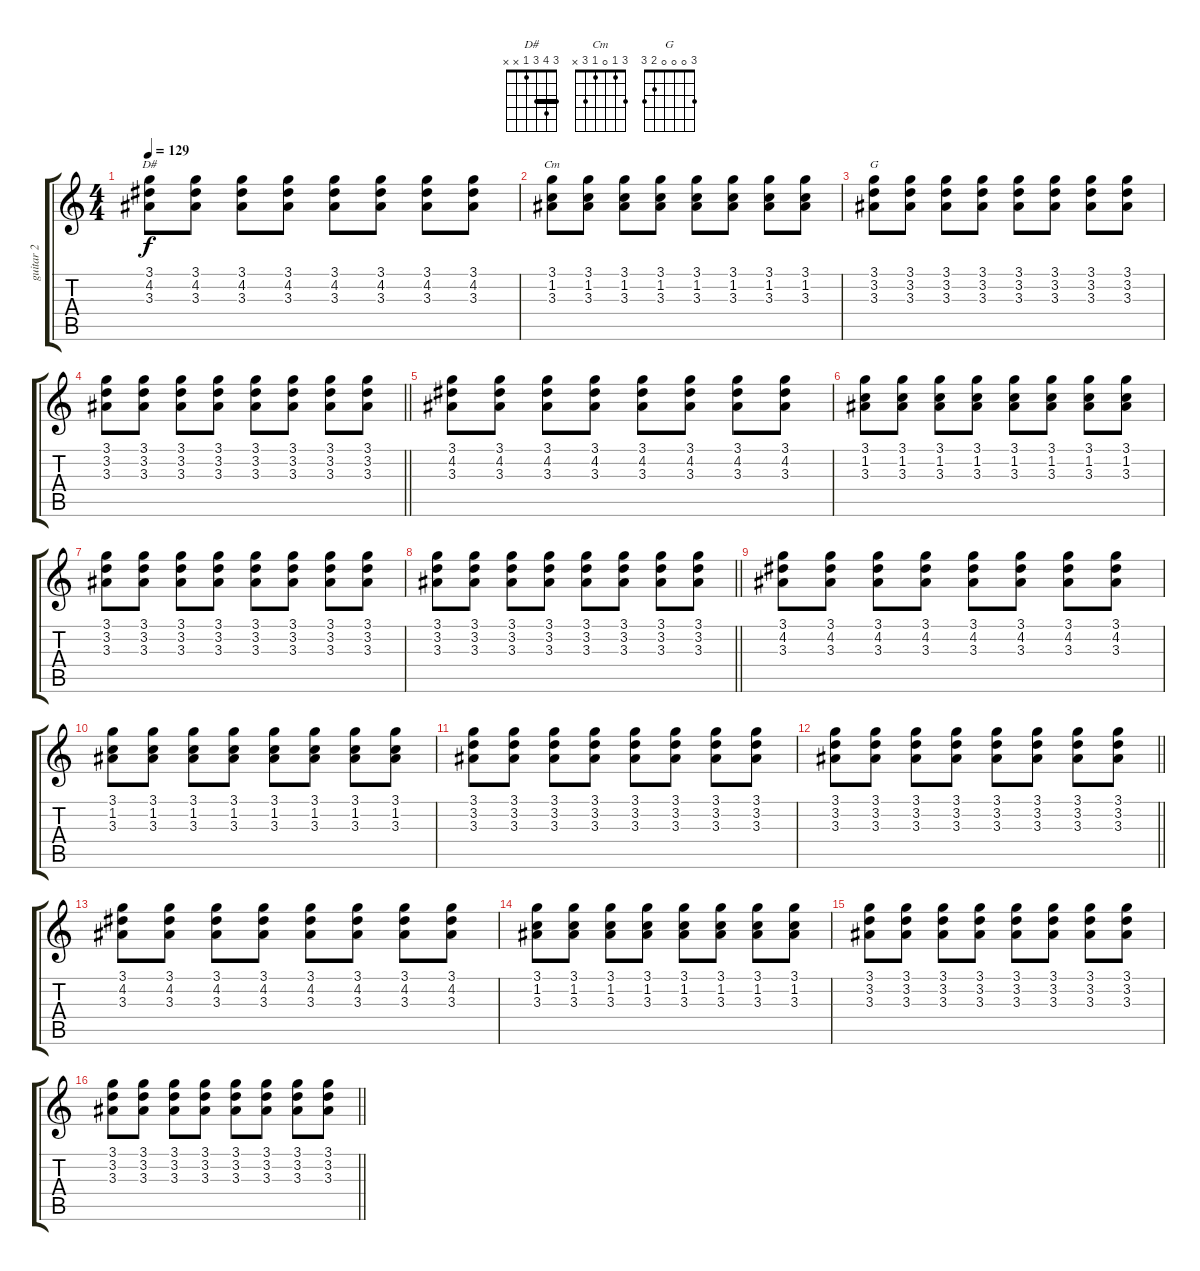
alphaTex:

\track ("guitar 2" "guitar 2") {instrument electricguitarclean}
\staff {score tabs}
\tuning (E4 B3 G3 D3 A2 E2) {hide}
\chord ("D#" 3 4 3 1 x x) {barre 3}
\chord ("Cm" 3 1 0 1 3 x)
\chord ("G" 3 0 0 0 2 3)
\ts (4 4)
\tempo 129
\clef g2
\ks c
(3.1 4.2 3.3).8{ch "D#" dy f} (3.1 4.2 3.3).8 (3.1 4.2 3.3).8 (3.1 4.2 3.3).8 (3.1 4.2 3.3).8 (3.1 4.2 3.3).8 (3.1 4.2 3.3).8 (3.1 4.2 3.3).8 |
(3.1 1.2 3.3).8{ch "Cm"} (3.1 1.2 3.3).8 (3.1 1.2 3.3).8 (3.1 1.2 3.3).8 (3.1 1.2 3.3).8 (3.1 1.2 3.3).8 (3.1 1.2 3.3).8 (3.1 1.2 3.3).8 |
(3.1 3.2 3.3).8{ch "G"} (3.1 3.2 3.3).8 (3.1 3.2 3.3).8 (3.1 3.2 3.3).8 (3.1 3.2 3.3).8 (3.1 3.2 3.3).8 (3.1 3.2 3.3).8 (3.1 3.2 3.3).8 |
\barLineRight lightlight
(3.1 3.2 3.3).8 (3.1 3.2 3.3).8 (3.1 3.2 3.3).8 (3.1 3.2 3.3).8 (3.1 3.2 3.3).8 (3.1 3.2 3.3).8 (3.1 3.2 3.3).8 (3.1 3.2 3.3).8 |
(3.1 4.2 3.3).8 (3.1 4.2 3.3).8 (3.1 4.2 3.3).8 (3.1 4.2 3.3).8 (3.1 4.2 3.3).8 (3.1 4.2 3.3).8 (3.1 4.2 3.3).8 (3.1 4.2 3.3).8 |
(3.1 1.2 3.3).8 (3.1 1.2 3.3).8 (3.1 1.2 3.3).8 (3.1 1.2 3.3).8 (3.1 1.2 3.3).8 (3.1 1.2 3.3).8 (3.1 1.2 3.3).8 (3.1 1.2 3.3).8 |
(3.1 3.2 3.3).8 (3.1 3.2 3.3).8 (3.1 3.2 3.3).8 (3.1 3.2 3.3).8 (3.1 3.2 3.3).8 (3.1 3.2 3.3).8 (3.1 3.2 3.3).8 (3.1 3.2 3.3).8 |
\barLineRight lightlight
(3.1 3.2 3.3).8 (3.1 3.2 3.3).8 (3.1 3.2 3.3).8 (3.1 3.2 3.3).8 (3.1 3.2 3.3).8 (3.1 3.2 3.3).8 (3.1 3.2 3.3).8 (3.1 3.2 3.3).8 |
(3.1 4.2 3.3).8 (3.1 4.2 3.3).8 (3.1 4.2 3.3).8 (3.1 4.2 3.3).8 (3.1 4.2 3.3).8 (3.1 4.2 3.3).8 (3.1 4.2 3.3).8 (3.1 4.2 3.3).8 |
(3.1 1.2 3.3).8 (3.1 1.2 3.3).8 (3.1 1.2 3.3).8 (3.1 1.2 3.3).8 (3.1 1.2 3.3).8 (3.1 1.2 3.3).8 (3.1 1.2 3.3).8 (3.1 1.2 3.3).8 |
(3.1 3.2 3.3).8 (3.1 3.2 3.3).8 (3.1 3.2 3.3).8 (3.1 3.2 3.3).8 (3.1 3.2 3.3).8 (3.1 3.2 3.3).8 (3.1 3.2 3.3).8 (3.1 3.2 3.3).8 |
\barLineRight lightlight
(3.1 3.2 3.3).8 (3.1 3.2 3.3).8 (3.1 3.2 3.3).8 (3.1 3.2 3.3).8 (3.1 3.2 3.3).8 (3.1 3.2 3.3).8 (3.1 3.2 3.3).8 (3.1 3.2 3.3).8 |
(3.1 4.2 3.3).8 (3.1 4.2 3.3).8 (3.1 4.2 3.3).8 (3.1 4.2 3.3).8 (3.1 4.2 3.3).8 (3.1 4.2 3.3).8 (3.1 4.2 3.3).8 (3.1 4.2 3.3).8 |
(3.1 1.2 3.3).8 (3.1 1.2 3.3).8 (3.1 1.2 3.3).8 (3.1 1.2 3.3).8 (3.1 1.2 3.3).8 (3.1 1.2 3.3).8 (3.1 1.2 3.3).8 (3.1 1.2 3.3).8 |
(3.1 3.2 3.3).8 (3.1 3.2 3.3).8 (3.1 3.2 3.3).8 (3.1 3.2 3.3).8 (3.1 3.2 3.3).8 (3.1 3.2 3.3).8 (3.1 3.2 3.3).8 (3.1 3.2 3.3).8 |
\barLineRight lightlight
(3.1 3.2 3.3).8 (3.1 3.2 3.3).8 (3.1 3.2 3.3).8 (3.1 3.2 3.3).8 (3.1 3.2 3.3).8 (3.1 3.2 3.3).8 (3.1 3.2 3.3).8 (3.1 3.2 3.3).8
